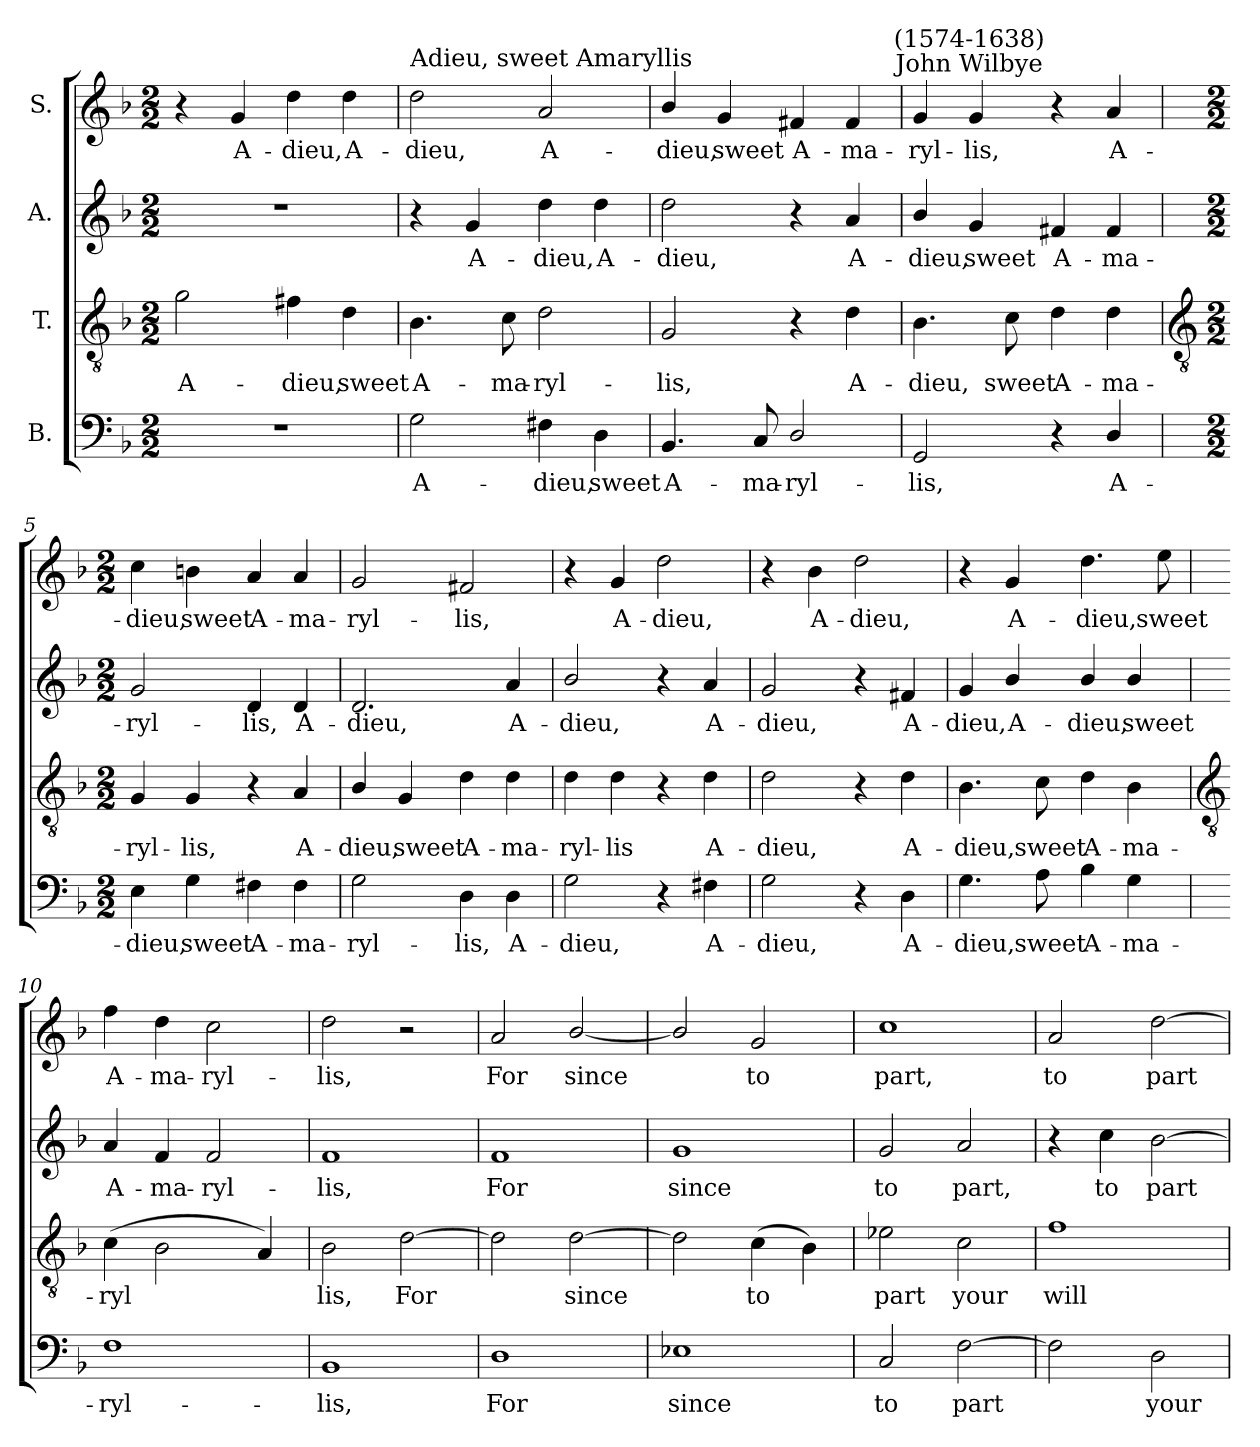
**kern	**text	**kern	**text	**kern	**text	**kern	**text
*part4	*part4	*part3	*part3	*part2	*part2	*part1	*part1
*staff4	*staff4	*staff3	*staff3	*staff2	*staff2	*staff1	*staff1
*I"B.	*	*I"T.	*	*I"A.	*	*I"S.	*
*clefF4	*	*clefGv2	*	*clefG2	*	*clefG2	*
*k[b-]	*	*k[b-]	*	*k[b-]	*	*k[b-]	*
*F:	*	*F:	*	*F:	*	*F:	*
*M2/2	*	*M2/2	*	*M2/2	*	*M2/2	*
=1	=1	=1	=1	=1	=1	=1	=1
!	!	!	!LO:LY:b	!	!	!	!
1r	.	2g	A-	1r	.	4r	.
!	!	!	!	!	!	!	!LO:LY:b
.	.	.	.	.	.	4g	A-
!	!	!	!LO:LY:b	!	!	!	!LO:LY:b
.	.	4f#X	-dieu,	.	.	4dd	-dieu,
!	!	!	!LO:LY:b	!	!	!	!LO:LY:b
.	.	4d	sweet	.	.	4dd	A-
=2	=2	=2	=2	=2	=2	=2	=2
!	!	!	!	!	!	!LO:TX:a:t=Adieu, sweet Amaryllis	!
!	!LO:LY:b	!	!LO:LY:b	!	!	!	!LO:LY:b
2G	A-	4.B-	A-	4r	.	2dd	-dieu,
!	!	!	!	!	!LO:LY:b	!	!
.	.	.	.	4g	A-	.	.
!	!	!	!LO:LY:b	!	!	!	!
.	.	8c	-ma-	.	.	.	.
!	!LO:LY:b	!	!LO:LY:b	!	!LO:LY:b	!	!LO:LY:b
4F#X	-dieu,	2d	-ryl-	4dd	-dieu,	2a	A-
!	!LO:LY:b	!	!	!	!LO:LY:b	!	!
4D	sweet	.	.	4dd	A-	.	.
=3	=3	=3	=3	=3	=3	=3	=3
!	!LO:LY:b	!	!LO:LY:b	!	!LO:LY:b	!	!LO:LY:b
4.BB-	A-	2G	-lis,	2dd	-dieu,	4b-/	-dieu,
!	!	!	!	!	!	!	!LO:LY:b
.	.	.	.	.	.	4g	sweet
!	!LO:LY:b	!	!	!	!	!	!
8C	-ma-	.	.	.	.	.	.
!	!LO:LY:b	!	!	!	!	!	!LO:LY:b
2D/	-ryl-	4r	.	4r	.	4f#X	A-
!	!	!	!LO:LY:b	!	!LO:LY:b	!	!LO:LY:b
.	.	4d	A-	4a	A-	4f#	-ma-
=4	=4	=4	=4	=4	=4	=4	=4
!	!LO:LY:b	!	!LO:LY:b	!	!LO:LY:b	!	!LO:LY:b
2GG/	-lis,	4.B-	-dieu,	4b-/	-dieu,	4g	-ryl-
!	!	!	!	!	!	!LO:TX:a:cj:t=John Wilbye	!
!	!	!	!	!	!	!LO:TX:a:cj:t=(1574-1638)	!
!	!	!	!	!	!LO:LY:b	!	!LO:LY:b
.	.	.	.	4g	sweet	4g	-lis,
!	!	!	!LO:LY:b	!	!	!	!
.	.	8c	sweet	.	.	.	.
!	!	!	!LO:LY:b	!	!LO:LY:b	!	!
4r	.	4d	A-	4f#X	A-	4r	.
!	!LO:LY:b	!	!LO:LY:b	!	!LO:LY:b	!	!LO:LY:b
4D/	A-	4d	-ma-	4f#	-ma-	4a	A-
!!LO:LB:g=z
=5	=5	=5	=5	=5	=5	=5	=5
*	*	*clefGv2	*	*	*	*	*
*M2/2	*	*M2/2	*	*M2/2	*	*M2/2	*
!	!LO:LY:b	!	!LO:LY:b	!	!LO:LY:b	!	!LO:LY:b
4E	-dieu,	4G	-ryl-	2g	-ryl-	4cc	-dieu,
!	!LO:LY:b	!	!LO:LY:b	!	!	!	!LO:LY:b
4G	sweet	4G	-lis,	.	.	4bn	sweet
!	!LO:LY:b	!	!	!	!LO:LY:b	!	!LO:LY:b
4F#X	A-	4r	.	4d	-lis,	4a	A-
!	!LO:LY:b	!	!LO:LY:b	!	!LO:LY:b	!	!LO:LY:b
4F#	-ma-	4A	A-	4d	A-	4a	-ma-
=6	=6	=6	=6	=6	=6	=6	=6
!	!LO:LY:b	!	!LO:LY:b	!	!LO:LY:b	!	!LO:LY:b
2G	-ryl-	4B-/	-dieu,	2.d	-dieu,	2g	-ryl-
!	!	!	!LO:LY:b	!	!	!	!
.	.	4G	sweet	.	.	.	.
!	!LO:LY:b	!	!LO:LY:b	!	!	!	!LO:LY:b
4D	-lis,	4d	A-	.	.	2f#X	-lis,
!	!LO:LY:b	!	!LO:LY:b	!	!LO:LY:b	!	!
4D	A-	4d	-ma-	4a	A-	.	.
=7	=7	=7	=7	=7	=7	=7	=7
!	!LO:LY:b	!	!LO:LY:b	!	!LO:LY:b	!	!
2G	-dieu,	4d	-ryl-	2b-/	-dieu,	4r	.
!	!	!	!LO:LY:b	!	!	!	!LO:LY:b
.	.	4d	-lis	.	.	4g	A-
!	!	!	!	!	!	!	!LO:LY:b
4r	.	4r	.	4r	.	2dd	-dieu,
!	!LO:LY:b	!	!LO:LY:b	!	!LO:LY:b	!	!
4F#X	A-	4d	A-	4a/	A-	.	.
=8	=8	=8	=8	=8	=8	=8	=8
!	!LO:LY:b	!	!LO:LY:b	!	!LO:LY:b	!	!
2G	-dieu,	2d	-dieu,	2g/	-dieu,	4r	.
!	!	!	!	!	!	!	!LO:LY:b
.	.	.	.	.	.	4b-	A-
!	!	!	!	!	!	!	!LO:LY:b
4r	.	4r	.	4r	.	2dd	-dieu,
!	!LO:LY:b	!	!LO:LY:b	!	!LO:LY:b	!	!
4D	A-	4d	A-	4f#X/	A-	.	.
=9	=9	=9	=9	=9	=9	=9	=9
!	!LO:LY:b	!	!LO:LY:b	!	!LO:LY:b	!	!
4.G	-dieu,	4.B-	-dieu,	4g/	-dieu,	4r	.
!	!	!	!	!	!LO:LY:b	!	!LO:LY:b
.	.	.	.	4b-/	A-	4g	A-
!	!LO:LY:b	!	!LO:LY:b	!	!	!	!
8A	sweet	8c	sweet	.	.	.	.
!	!LO:LY:b	!	!LO:LY:b	!	!LO:LY:b	!	!LO:LY:b
4B-	A-	4d	A-	4b-/	-dieu,	4.dd	-dieu,
!	!LO:LY:b	!	!LO:LY:b	!	!LO:LY:b	!	!
4G	-ma-	4B-	-ma-	4b-/	sweet	.	.
!	!	!	!	!	!	!	!LO:LY:b
.	.	.	.	.	.	8ee	sweet
!!LO:LB:g=z
=10	=10	=10	=10	=10	=10	=10	=10
*	*	*clefGv2	*	*	*	*	*
!	!LO:LY:b	!	!LO:LY:b	!	!LO:LY:b	!	!LO:LY:b
1F	-ryl-	(>4c	-ryl	4a	A-	4ff	A-
!	!	!	!	!	!LO:LY:b	!	!LO:LY:b
.	.	2B-	.	4f	-ma-	4dd	-ma-
!	!	!	!	!	!LO:LY:b	!	!LO:LY:b
.	.	.	.	2f	-ryl-	2cc	-ryl-
.	.	4A)	.	.	.	.	.
=11	=11	=11	=11	=11	=11	=11	=11
!	!LO:LY:b	!	!LO:LY:b	!	!LO:LY:b	!	!LO:LY:b
1BB-	-lis,	2B-	lis,	1f	-lis,	2dd	-lis,
!	!	!	!LO:LY:b	!	!	!	!
.	.	[2d	For	.	.	2r	.
=12	=12	=12	=12	=12	=12	=12	=12
!	!LO:LY:b	!	!	!	!LO:LY:b	!	!LO:LY:b
1D	For	2d]	.	1f	For	2a	For
!	!	!	!LO:LY:b	!	!	!	!LO:LY:b
.	.	[2d	since	.	.	[2b-/	since
=13	=13	=13	=13	=13	=13	=13	=13
!	!LO:LY:b	!	!	!	!LO:LY:b	!	!
1E-X	since	2d]	.	1g	since	2b-/]	.
!	!	!	!LO:LY:b	!	!	!	!LO:LY:b
.	.	(>4c	to	.	.	2g	to
.	.	4B-)	.	.	.	.	.
=14	=14	=14	=14	=14	=14	=14	=14
!	!LO:LY:b	!	!LO:LY:b	!	!LO:LY:b	!	!LO:LY:b
2C	to	2e-X	part	2g	to	1cc	part,
!	!LO:LY:b	!	!LO:LY:b	!	!LO:LY:b	!	!
[2F	part	2c	your	2a	part,	.	.
=15	=15	=15	=15	=15	=15	=15	=15
!	!	!	!LO:LY:b	!	!	!	!LO:LY:b
2F]	.	1f	will	4r	.	2a	to
!	!	!	!	!	!LO:LY:b	!	!
.	.	.	.	4cc	to	.	.
!	!LO:LY:b	!	!	!	!LO:LY:b	!	!LO:LY:b
2D	your	.	.	[2b-	part	[2dd	part
=	=	=	=	=	=	=	=
*-	*-	*-	*-	*-	*-	*-	*-
